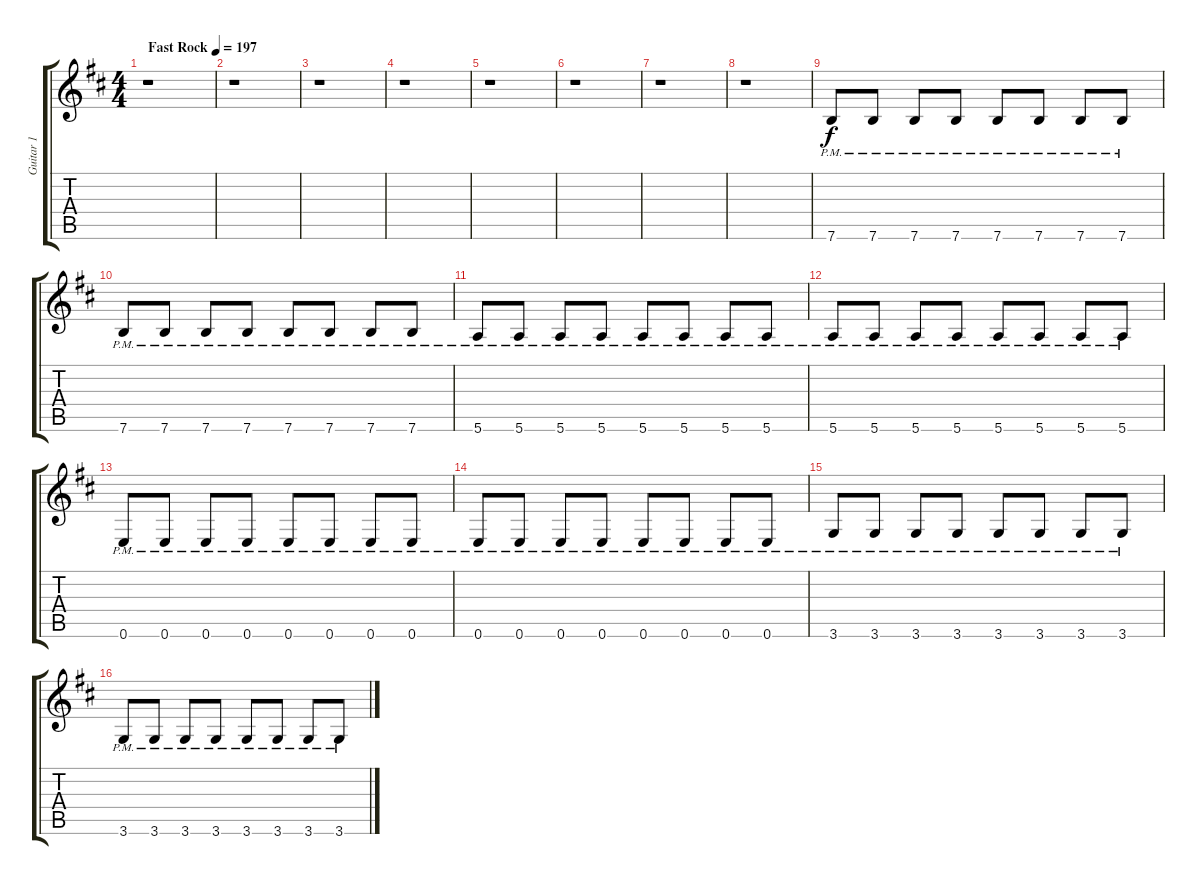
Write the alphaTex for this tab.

\track ("Guitar 1" "Guitar 1") {instrument distortionguitar}
\staff {score tabs}
\tuning (E4 B3 G3 D3 A2 E2) {hide}
\ts (4 4)
\tempo (197 "Fast Rock")
\clef g2
\ks d
r.1{dy f instrument distortionguitar} |
r.1 |
r.1 |
r.1 |
r.1 |
r.1 |
r.1 |
r.1 |
7.6{pm}.8 7.6{pm}.8 7.6{pm}.8 7.6{pm}.8 7.6{pm}.8 7.6{pm}.8 7.6{pm}.8 7.6{pm}.8 |
7.6{pm}.8 7.6{pm}.8 7.6{pm}.8 7.6{pm}.8 7.6{pm}.8 7.6{pm}.8 7.6{pm}.8 7.6{pm}.8 |
5.6{pm}.8 5.6{pm}.8 5.6{pm}.8 5.6{pm}.8 5.6{pm}.8 5.6{pm}.8 5.6{pm}.8 5.6{pm}.8 |
5.6{pm}.8 5.6{pm}.8 5.6{pm}.8 5.6{pm}.8 5.6{pm}.8 5.6{pm}.8 5.6{pm}.8 5.6{pm}.8 |
0.6{pm}.8 0.6{pm}.8 0.6{pm}.8 0.6{pm}.8 0.6{pm}.8 0.6{pm}.8 0.6{pm}.8 0.6{pm}.8 |
0.6{pm}.8 0.6{pm}.8 0.6{pm}.8 0.6{pm}.8 0.6{pm}.8 0.6{pm}.8 0.6{pm}.8 0.6{pm}.8 |
3.6{pm}.8 3.6{pm}.8 3.6{pm}.8 3.6{pm}.8 3.6{pm}.8 3.6{pm}.8 3.6{pm}.8 3.6{pm}.8 |
3.6{pm}.8 3.6{pm}.8 3.6{pm}.8 3.6{pm}.8 3.6{pm}.8 3.6{pm}.8 3.6{pm}.8 3.6{pm}.8
